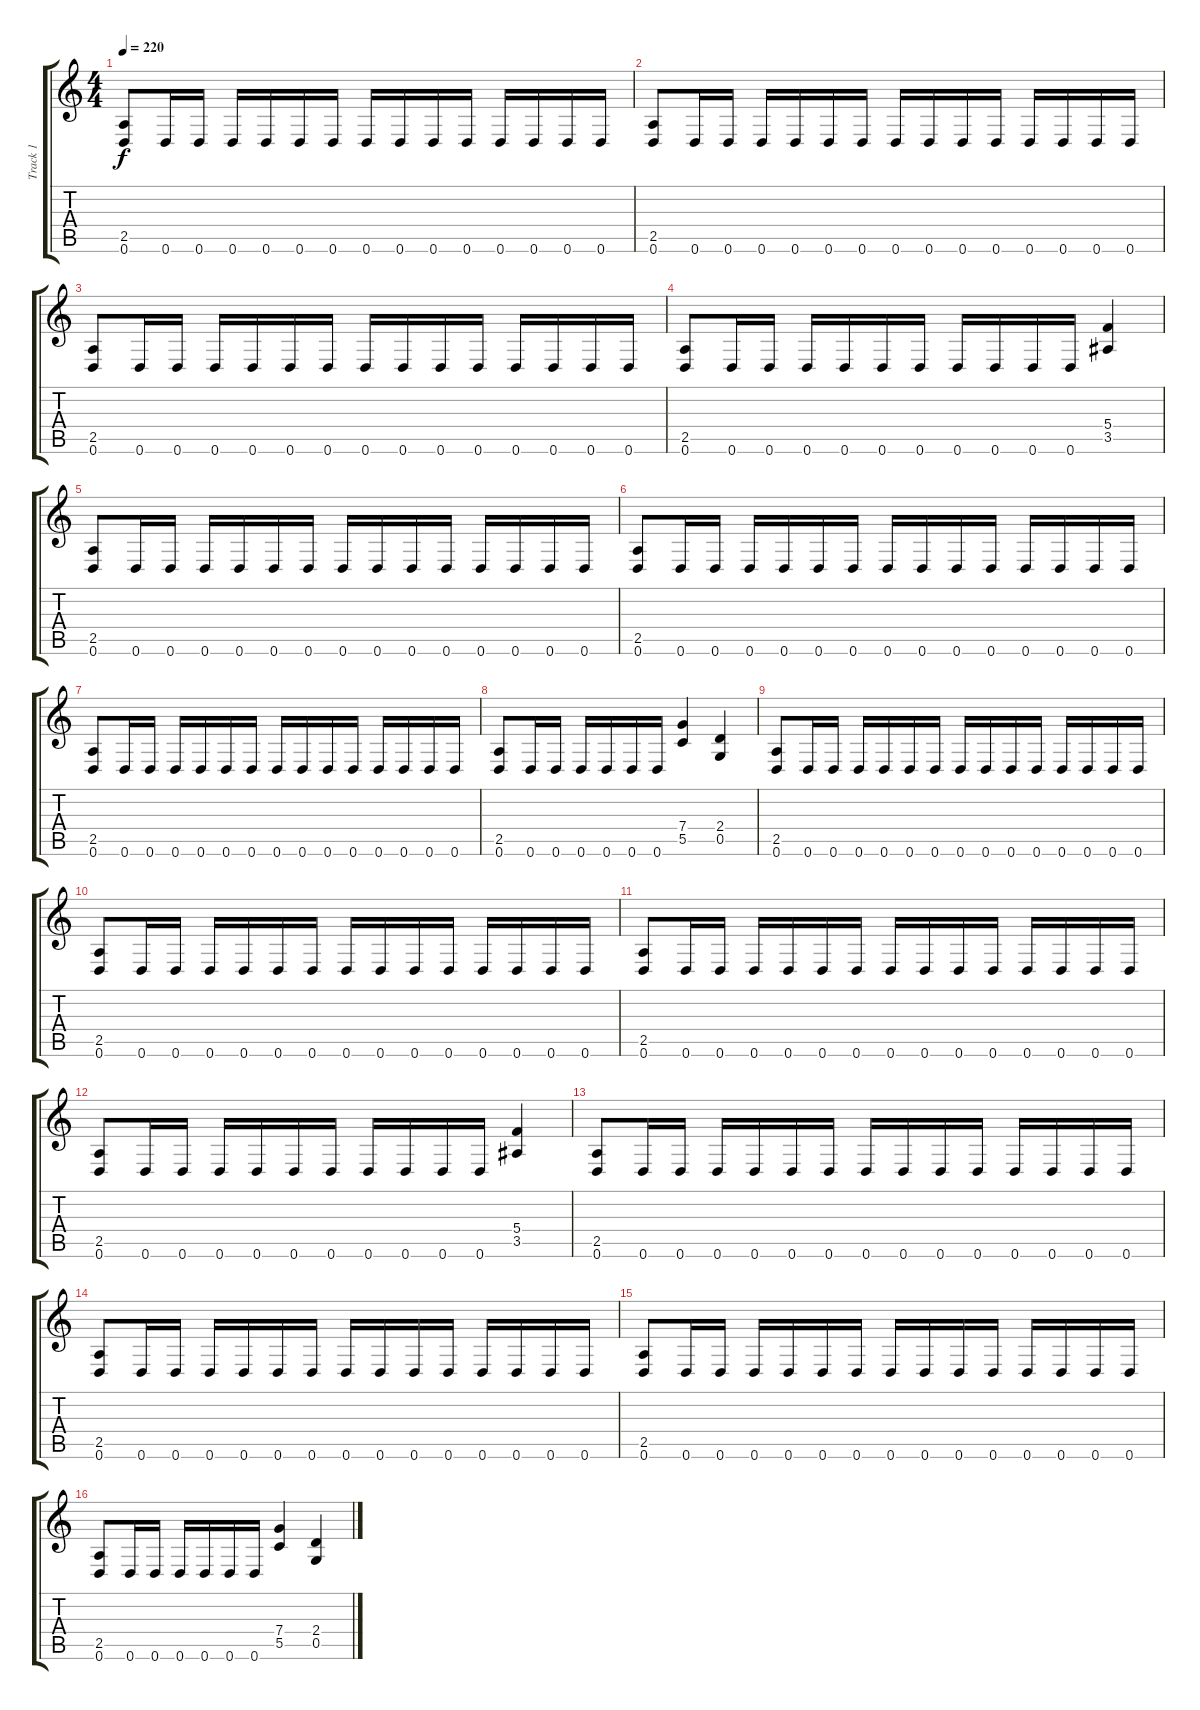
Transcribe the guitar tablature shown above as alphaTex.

\track ("Track 1" "Track 1") {instrument distortionguitar}
\staff {score tabs}
\tuning (D4 A3 F3 C3 G2 D2) {hide}
\ts (4 4)
\tempo 220
\clef g2
\ks c
(2.5 0.6).8{dy f} 0.6.16 0.6.16 0.6.16 0.6.16 0.6.16 0.6.16 0.6.16 0.6.16 0.6.16 0.6.16 0.6.16 0.6.16 0.6.16 0.6.16 |
(2.5 0.6).8 0.6.16 0.6.16 0.6.16 0.6.16 0.6.16 0.6.16 0.6.16 0.6.16 0.6.16 0.6.16 0.6.16 0.6.16 0.6.16 0.6.16 |
(2.5 0.6).8 0.6.16 0.6.16 0.6.16 0.6.16 0.6.16 0.6.16 0.6.16 0.6.16 0.6.16 0.6.16 0.6.16 0.6.16 0.6.16 0.6.16 |
(2.5 0.6).8 0.6.16 0.6.16 0.6.16 0.6.16 0.6.16 0.6.16 0.6.16 0.6.16 0.6.16 0.6.16 (5.4 3.5).4 |
(2.5 0.6).8 0.6.16 0.6.16 0.6.16 0.6.16 0.6.16 0.6.16 0.6.16 0.6.16 0.6.16 0.6.16 0.6.16 0.6.16 0.6.16 0.6.16 |
(2.5 0.6).8 0.6.16 0.6.16 0.6.16 0.6.16 0.6.16 0.6.16 0.6.16 0.6.16 0.6.16 0.6.16 0.6.16 0.6.16 0.6.16 0.6.16 |
(2.5 0.6).8 0.6.16 0.6.16 0.6.16 0.6.16 0.6.16 0.6.16 0.6.16 0.6.16 0.6.16 0.6.16 0.6.16 0.6.16 0.6.16 0.6.16 |
(2.5 0.6).8 0.6.16 0.6.16 0.6.16 0.6.16 0.6.16 0.6.16 (7.4 5.5).4 (2.4 0.5).4 |
(2.5 0.6).8 0.6.16 0.6.16 0.6.16 0.6.16 0.6.16 0.6.16 0.6.16 0.6.16 0.6.16 0.6.16 0.6.16 0.6.16 0.6.16 0.6.16 |
(2.5 0.6).8 0.6.16 0.6.16 0.6.16 0.6.16 0.6.16 0.6.16 0.6.16 0.6.16 0.6.16 0.6.16 0.6.16 0.6.16 0.6.16 0.6.16 |
(2.5 0.6).8 0.6.16 0.6.16 0.6.16 0.6.16 0.6.16 0.6.16 0.6.16 0.6.16 0.6.16 0.6.16 0.6.16 0.6.16 0.6.16 0.6.16 |
(2.5 0.6).8 0.6.16 0.6.16 0.6.16 0.6.16 0.6.16 0.6.16 0.6.16 0.6.16 0.6.16 0.6.16 (5.4 3.5).4 |
(2.5 0.6).8 0.6.16 0.6.16 0.6.16 0.6.16 0.6.16 0.6.16 0.6.16 0.6.16 0.6.16 0.6.16 0.6.16 0.6.16 0.6.16 0.6.16 |
(2.5 0.6).8 0.6.16 0.6.16 0.6.16 0.6.16 0.6.16 0.6.16 0.6.16 0.6.16 0.6.16 0.6.16 0.6.16 0.6.16 0.6.16 0.6.16 |
(2.5 0.6).8 0.6.16 0.6.16 0.6.16 0.6.16 0.6.16 0.6.16 0.6.16 0.6.16 0.6.16 0.6.16 0.6.16 0.6.16 0.6.16 0.6.16 |
(2.5 0.6).8 0.6.16 0.6.16 0.6.16 0.6.16 0.6.16 0.6.16 (7.4 5.5).4 (2.4 0.5).4
